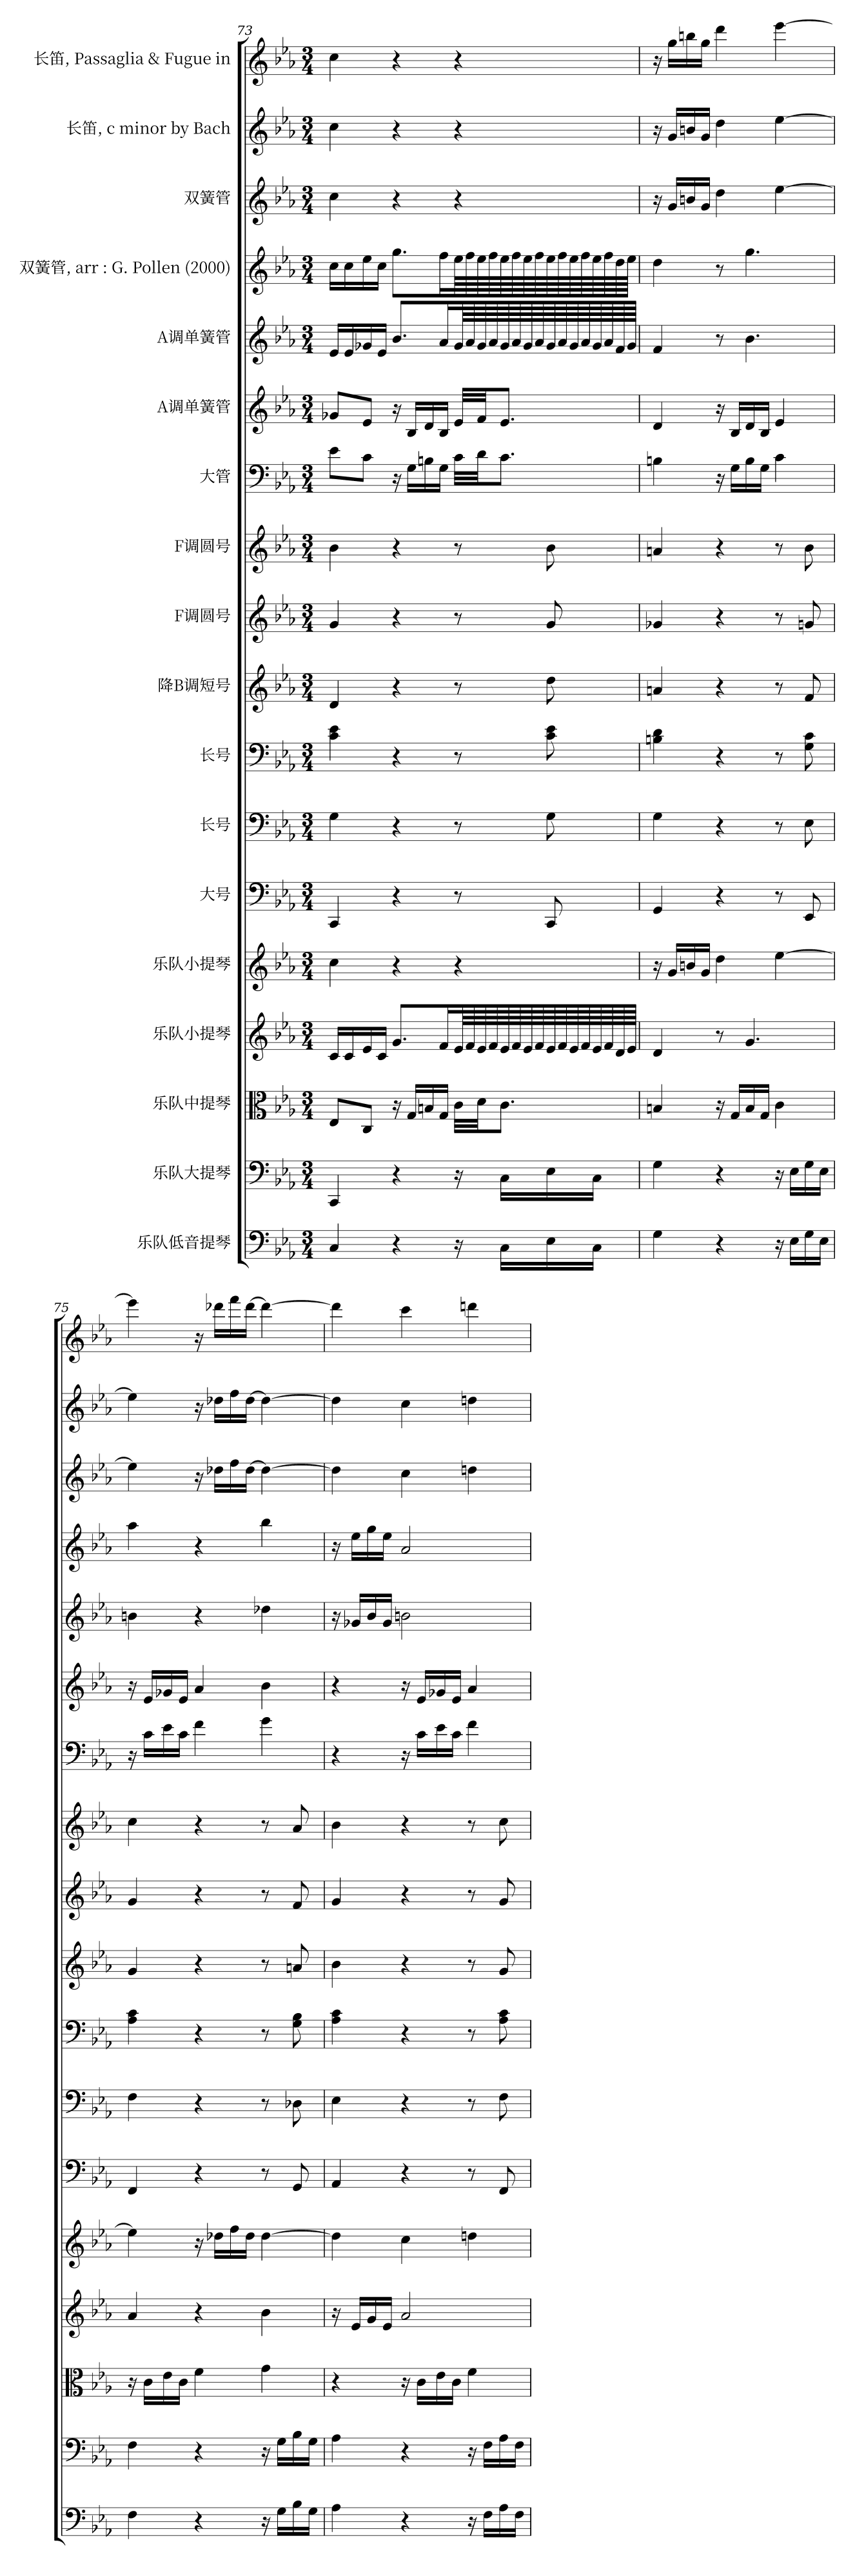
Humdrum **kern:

**kern	**kern	**kern	**kern	**kern	**kern	**kern	**kern	**kern	**kern	**kern	**kern	**kern	**kern	**kern	**kern	**kern	**kern
*part18	*part17	*part16	*part15	*part14	*part13	*part12	*part11	*part10	*part9	*part8	*part7	*part6	*part5	*part4	*part3	*part2	*part1
*staff18	*staff17	*staff16	*staff15	*staff14	*staff13	*staff12	*staff11	*staff10	*staff9	*staff8	*staff7	*staff6	*staff5	*staff4	*staff3	*staff2	*staff1
*I"乐队低音提琴	*I"乐队大提琴	*I"乐队中提琴	*I"乐队小提琴	*I"乐队小提琴	*I"大号	*I"长号	*I"长号	*I"降B调短号	*I"F调圆号	*I"F调圆号	*I"大管	*I"A调单簧管	*I"A调单簧管	*I"双簧管, arr :  G. Pollen (2000)	*I"双簧管	*I"长笛, c minor by Bach	*I"长笛, Passaglia &amp; Fugue in
!!LO:PB:g=z
*clefF4	*clefF4	*clefC3	*clefG2	*clefG2	*clefF4	*clefF4	*clefF4	*clefG2	*clefG2	*clefG2	*clefF4	*clefG2	*clefG2	*clefG2	*clefG2	*clefG2	*clefG2
*ITrd7c12	*	*	*	*	*	*	*	*ITrd1c2	*ITrd4c7	*ITrd4c7	*	*ITrd2c3	*ITrd2c3	*	*	*	*
*k[b-e-a-]	*k[b-e-a-]	*k[b-e-a-]	*k[b-e-a-]	*k[b-e-a-]	*k[b-e-a-]	*k[b-e-a-]	*k[b-e-a-]	*k[b-e-a-d-g-]	*k[b-e-a-d-]	*k[b-e-a-d-]	*k[b-e-a-]	*k[]	*k[]	*k[b-e-a-]	*k[b-e-a-]	*k[b-e-a-]	*k[b-e-a-]
*M3/4	*M3/4	*M3/4	*M3/4	*M3/4	*M3/4	*M3/4	*M3/4	*M3/4	*M3/4	*M3/4	*M3/4	*M3/4	*M3/4	*M3/4	*M3/4	*M3/4	*M3/4
=73	=73	=73	=73	=73	=73	=73	=73	=73	=73	=73	=73	=73	=73	=73	=73	=73	=73
4CC/	4CC/	8E-/L	16c/LL	4cc\	4CC/	4G\	4c\ 4e-\	4c/	4c/	4e-\	8e-\L	8e-X/L	16c/LL	16cc\LL	4cc\	4cc\	4cc\
.	.	.	16c/	.	.	.	.	.	.	.	.	.	16c/	16cc\	.	.	.
.	.	8C/J	16e-/	.	.	.	.	.	.	.	8c\J	8c/J	16e-X/	16ee-\	.	.	.
.	.	.	16c/JJ	.	.	.	.	.	.	.	.	.	16c/JJ	16cc\JJ	.	.	.
4r	4r	16r	8.g/L	4r	4r	4r	4r	4r	4r	4r	16r	16r	8.g/L	8.gg\L	4r	4r	4r
.	.	16G/LL	.	.	.	.	.	.	.	.	16G\LL	16G/LL	.	.	.	.	.
.	.	16Bn/	.	.	.	.	.	.	.	.	16Bn\	16B/	.	.	.	.	.
.	.	16G/JJ	16f/L	.	.	.	.	.	.	.	16G\JJ	16G/JJ	16f/L	16ff\L	.	.	.
16r	16r	32c\LLL	64e-/LL	4r	8r	8r	8r	8r	8r	8r	32c\LLL	32c/LLL	64e-/LL	64ee-\LL	4r	4r	4r
.	.	.	64f/	.	.	.	.	.	.	.	.	.	64f/	64ff\	.	.	.
.	.	32d\JJ	64e-/	.	.	.	.	.	.	.	32d\JJ	32d/JJ	64e-/	64ee-\	.	.	.
.	.	.	64f/	.	.	.	.	.	.	.	.	.	64f/	64ff\	.	.	.
16CC\LL	16C\LL	8.c\J	64e-/	.	.	.	.	.	.	.	8.c\J	8.c/J	64e-/	64ee-\	.	.	.
.	.	.	64f/	.	.	.	.	.	.	.	.	.	64f/	64ff\	.	.	.
.	.	.	64e-/	.	.	.	.	.	.	.	.	.	64e-/	64ee-\	.	.	.
.	.	.	64f/	.	.	.	.	.	.	.	.	.	64f/	64ff\	.	.	.
16EE-\	16E-\	.	64e-/	.	8CC/	8G\	8c\ 8e-\	8cc\	8c/	8e-\	.	.	64e-/	64ee-\	.	.	.
.	.	.	64f/	.	.	.	.	.	.	.	.	.	64f/	64ff\	.	.	.
.	.	.	64e-/	.	.	.	.	.	.	.	.	.	64e-/	64ee-\	.	.	.
.	.	.	64f/	.	.	.	.	.	.	.	.	.	64f/	64ff\	.	.	.
16CC\JJ	16C\JJ	.	64e-/	.	.	.	.	.	.	.	.	.	64e-/	64ee-\	.	.	.
.	.	.	64f/	.	.	.	.	.	.	.	.	.	64f/	64ff\	.	.	.
.	.	.	64d/	.	.	.	.	.	.	.	.	.	64d/	64dd\	.	.	.
.	.	.	64e-/JJJJ	.	.	.	.	.	.	.	.	.	64e-/JJJJ	64ee-\JJJJ	.	.	.
=74	=74	=74	=74	=74	=74	=74	=74	=74	=74	=74	=74	=74	=74	=74	=74	=74	=74
4GG\	4G\	4Bn/	4d/	16r	4GG/	4G\	4Bn\ 4d\	4gn/	4c-X/	4dn/	4Bn\	4B/	4d/	4dd\	16r	16r	16r
.	.	.	.	16g/LL	.	.	.	.	.	.	.	.	.	.	16g/LL	16g/LL	16gg\LL
.	.	.	.	16bn/	.	.	.	.	.	.	.	.	.	.	16bn/	16bn/	16bbn\
.	.	.	.	16g/JJ	.	.	.	.	.	.	.	.	.	.	16g/JJ	16g/JJ	16gg\JJ
4r	4r	16r	8r	4dd\	4r	4r	4r	4r	4r	4r	16r	16r	8r	8r	4dd\	4dd\	4ddd\
.	.	16G/LL	.	.	.	.	.	.	.	.	16G\LL	16G/LL	.	.	.	.	.
.	.	16B/	4.g/	.	.	.	.	.	.	.	16B\	16B/	4.g\	4.gg\	.	.	.
.	.	16G/JJ	.	.	.	.	.	.	.	.	16G\JJ	16G/JJ	.	.	.	.	.
16r	16r	4c\	.	[4ee-\	8r	8r	8r	8r	8r	8r	4c\	4c/	.	.	[4ee-\	[4ee-\	[4eee-\
16EE-\LL	16E-\LL	.	.	.	.	.	.	.	.	.	.	.	.	.	.	.	.
16GG\	16G\	.	.	.	8EE-/	8E-\	8G\ 8c\	8e-/	8cn/	8e-\	.	.	.	.	.	.	.
16EE-\JJ	16E-\JJ	.	.	.	.	.	.	.	.	.	.	.	.	.	.	.	.
!!LO:PB:g=z
=75	=75	=75	=75	=75	=75	=75	=75	=75	=75	=75	=75	=75	=75	=75	=75	=75	=75
4FF\	4F\	16r	4a-/	4ee-\]	4FF/	4F\	4A-\ 4c\	4f/	4c/	4f\	16r	16r	4g#X\	4aa-\	4ee-\]	4ee-\]	4eee-\]
.	.	16c\LL	.	.	.	.	.	.	.	.	16c\LL	16c/LL	.	.	.	.	.
.	.	16e-\	.	.	.	.	.	.	.	.	16e-\	16e-X/	.	.	.	.	.
.	.	16c\JJ	.	.	.	.	.	.	.	.	16c\JJ	16c/JJ	.	.	.	.	.
4r	4r	4f\	4r	16r	4r	4r	4r	4r	4r	4r	4f\	4f/	4r	4r	16r	16r	16r
.	.	.	.	16dd-X\LL	.	.	.	.	.	.	.	.	.	.	16dd-X\LL	16dd-X\LL	16ddd-X\LL
.	.	.	.	16ff\	.	.	.	.	.	.	.	.	.	.	16ff\	16ff\	16fff\
.	.	.	.	16dd-\JJ	.	.	.	.	.	.	.	.	.	.	[16dd-\JJ	[16dd-\JJ	[16ddd-\JJ
16r	16r	4g\	4b-\	[4dd-\	8r	8r	8r	8r	8r	8r	4g\	4g\	4b-X\	4bb-\	4dd-\_	4dd-\_	4ddd-\_
16GG\LL	16G\LL	.	.	.	.	.	.	.	.	.	.	.	.	.	.	.	.
16BB-\	16B-\	.	.	.	8GG/	8D-X\	8G\ 8B-\	8gn/	8B-/	8d-/	.	.	.	.	.	.	.
16GG\JJ	16G\JJ	.	.	.	.	.	.	.	.	.	.	.	.	.	.	.	.
=76	=76	=76	=76	=76	=76	=76	=76	=76	=76	=76	=76	=76	=76	=76	=76	=76	=76
4AA-\	4A-\	4r	16r	4dd-\]	4AA-/	4E-\	4A-\ 4c\	4a-\	4c/	4e-\	4r	4r	16r	16r	4dd-\]	4dd-\]	4ddd-\]
.	.	.	16e-/LL	.	.	.	.	.	.	.	.	.	16e-X/LL	16ee-\LL	.	.	.
.	.	.	16g/	.	.	.	.	.	.	.	.	.	16g/	16gg\	.	.	.
.	.	.	16e-/JJ	.	.	.	.	.	.	.	.	.	16e-/JJ	16ee-\JJ	.	.	.
4r	4r	16r	2a-/	4cc\	4r	4r	4r	4r	4r	4r	16r	16r	2g#X\	2a-/	4cc\	4cc\	4ccc\
.	.	16c\LL	.	.	.	.	.	.	.	.	16c\LL	16c/LL	.	.	.	.	.
.	.	16e-\	.	.	.	.	.	.	.	.	16e-\	16e-X/	.	.	.	.	.
.	.	16c\JJ	.	.	.	.	.	.	.	.	16c\JJ	16c/JJ	.	.	.	.	.
16r	16r	4f\	.	4ddn\	8r	8r	8r	8r	8r	8r	4f\	4f/	.	.	4ddn\	4ddn\	4dddn\
16FF\LL	16F\LL	.	.	.	.	.	.	.	.	.	.	.	.	.	.	.	.
16AA-\	16A-\	.	.	.	8FF/	8F\	8A-\ 8c\	8f/	8c/	8f\	.	.	.	.	.	.	.
16FF\JJ	16F\JJ	.	.	.	.	.	.	.	.	.	.	.	.	.	.	.	.
=	=	=	=	=	=	=	=	=	=	=	=	=	=	=	=	=	=
*-	*-	*-	*-	*-	*-	*-	*-	*-	*-	*-	*-	*-	*-	*-	*-	*-	*-
